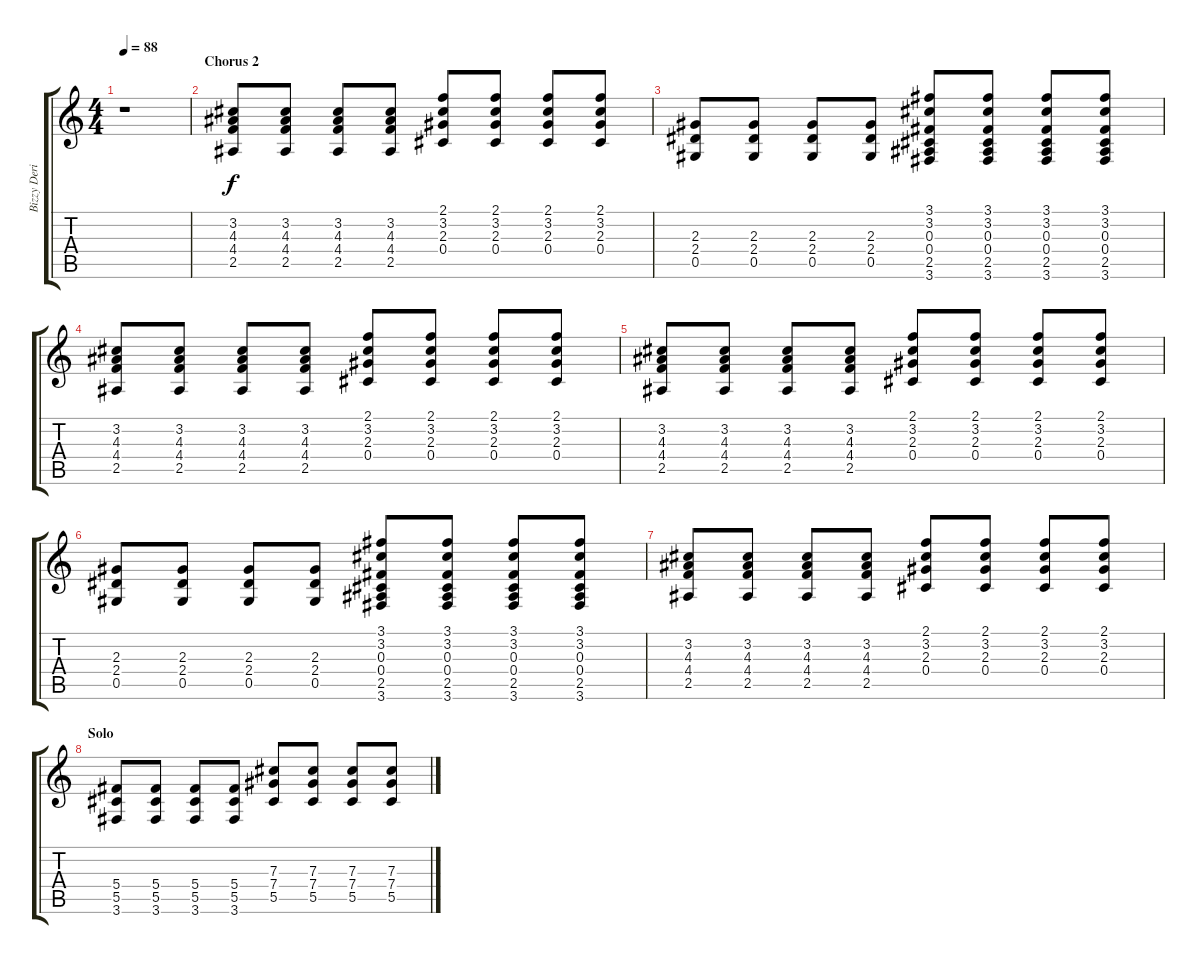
\track ("Bizzy Derick" "Bizzy Deri") {instrument acousticguitarsteel}
\staff {score tabs}
\tuning (Eb4 Bb3 Gb3 Db3 Ab2 Eb2) {hide}
\ts (4 4)
\tempo 88
\clef g2
\ks c
r.1{dy f} |
\section ("" "Chorus 2")
(3.2 4.3 4.4 2.5).8{volume 12 instrument overdrivenguitar} (3.2 4.3 4.4 2.5).8 (3.2 4.3 4.4 2.5).8 (3.2 4.3 4.4 2.5).8 (2.1 3.2 2.3 0.4).8 (2.1 3.2 2.3 0.4).8 (2.1 3.2 2.3 0.4).8 (2.1 3.2 2.3 0.4).8 |
(2.3 2.4 0.5).8 (2.3 2.4 0.5).8 (2.3 2.4 0.5).8 (2.3 2.4 0.5).8 (3.1 3.2 0.3 0.4 2.5 3.6).8 (3.1 3.2 0.3 0.4 2.5 3.6).8 (3.1 3.2 0.3 0.4 2.5 3.6).8 (3.1 3.2 0.3 0.4 2.5 3.6).8 |
(3.2 4.3 4.4 2.5).8 (3.2 4.3 4.4 2.5).8 (3.2 4.3 4.4 2.5).8 (3.2 4.3 4.4 2.5).8 (2.1 3.2 2.3 0.4).8 (2.1 3.2 2.3 0.4).8 (2.1 3.2 2.3 0.4).8 (2.1 3.2 2.3 0.4).8 |
(3.2 4.3 4.4 2.5).8 (3.2 4.3 4.4 2.5).8 (3.2 4.3 4.4 2.5).8 (3.2 4.3 4.4 2.5).8 (2.1 3.2 2.3 0.4).8 (2.1 3.2 2.3 0.4).8 (2.1 3.2 2.3 0.4).8 (2.1 3.2 2.3 0.4).8 |
(2.3 2.4 0.5).8 (2.3 2.4 0.5).8 (2.3 2.4 0.5).8 (2.3 2.4 0.5).8 (3.1 3.2 0.3 0.4 2.5 3.6).8 (3.1 3.2 0.3 0.4 2.5 3.6).8 (3.1 3.2 0.3 0.4 2.5 3.6).8 (3.1 3.2 0.3 0.4 2.5 3.6).8 |
(3.2 4.3 4.4 2.5).8 (3.2 4.3 4.4 2.5).8 (3.2 4.3 4.4 2.5).8 (3.2 4.3 4.4 2.5).8 (2.1 3.2 2.3 0.4).8 (2.1 3.2 2.3 0.4).8 (2.1 3.2 2.3 0.4).8 (2.1 3.2 2.3 0.4).8 |
\section ("" "Solo")
(5.4 5.5 3.6).8{instrument distortionguitar} (5.4 5.5 3.6).8 (5.4 5.5 3.6).8 (5.4 5.5 3.6).8 (7.3 7.4 5.5).8 (7.3 7.4 5.5).8 (7.3 7.4 5.5).8 (7.3 7.4 5.5).8
